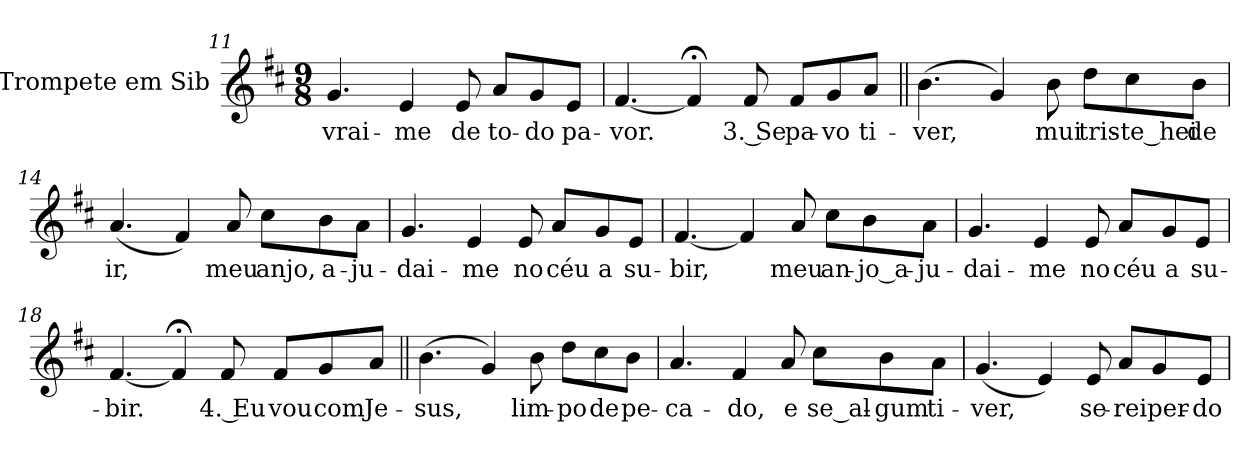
**kern	**text
*part1	*part1
*staff1	*staff1
*I"Trompete em Sib	*
*I'Tpte.	*
*clefG2	*
*ITrd1c2	*
*k[]	*
*C:	*
*M9/8	*
=11	=11
!	!LO:LY:b:color=#000000
4.fi/	-vrai-
!	!LO:LY:b:color=#000000
4di/	-me
!	!LO:LY:b:color=#000000
8di/	de
!	!LO:LY:b:color=#000000
8gi/L	to-
!	!LO:LY:b:color=#000000
8fi/	-do
!	!LO:LY:b:color=#000000
8di/J	pa-
=12	=12
!	!LO:LY:b:color=#000000
[<4.ei/	-vor.
4e;i/]	.
!	!LO:LY:b:color=#000000
8ei/	3. Se
!	!LO:LY:b:color=#000000
8ei/L	pa-
!	!LO:LY:b:color=#000000
8fi/	-vo
!	!LO:LY:b:color=#000000
8gi/J	ti-
=13||	=13||
!	!LO:LY:b:color=#000000
(4.ai\	-ver,
4fi/)	.
!	!LO:LY:b:color=#000000
8ai\	mui
!	!LO:LY:b:color=#000000
8cci\L	tris-
!	!LO:LY:b:color=#000000
8bi\	-te_hei
!	!LO:LY:b:color=#000000
8ai\J	de
!!LO:LB:g=z
=14	=14
!	!LO:LY:b:color=#000000
(4.gi/	ir,
4ei/)	.
!	!LO:LY:b:color=#000000
8gi/	meu
!	!LO:LY:b:color=#000000
8bi\L	anjo,
!	!LO:LY:b:color=#000000
8ai\	a-
!	!LO:LY:b:color=#000000
8gi\J	-ju-
=15	=15
!	!LO:LY:b:color=#000000
4.fi/	-dai-
!	!LO:LY:b:color=#000000
4di/	-me
!	!LO:LY:b:color=#000000
8di/	no
!	!LO:LY:b:color=#000000
8gi/L	céu
!	!LO:LY:b:color=#000000
8fi/	a
!	!LO:LY:b:color=#000000
8di/J	su-
=16	=16
!	!LO:LY:b:color=#000000
[<4.ei/	-bir,
4ei/]	.
!	!LO:LY:b:color=#000000
8gi/	meu
!	!LO:LY:b:color=#000000
8bi\L	an-
!	!LO:LY:b:color=#000000
8ai\	-jo_a-
!	!LO:LY:b:color=#000000
8gi\J	-ju-
=17	=17
!	!LO:LY:b:color=#000000
4.fi/	-dai-
!	!LO:LY:b:color=#000000
4di/	-me
!	!LO:LY:b:color=#000000
8di/	no
!	!LO:LY:b:color=#000000
8gi/L	céu
!	!LO:LY:b:color=#000000
8fi/	a
!	!LO:LY:b:color=#000000
8di/J	su-
!!LO:LB:g=z
=18	=18
!	!LO:LY:b:color=#000000
[<4.ei/	-bir.
4e;i/]	.
!	!LO:LY:b:color=#000000
8ei/	4. Eu
!	!LO:LY:b:color=#000000
8ei/L	vou
!	!LO:LY:b:color=#000000
8fi/	com
!	!LO:LY:b:color=#000000
8gi/J	Je-
=19||	=19||
!	!LO:LY:b:color=#000000
(4.ai\	-sus,
4fi/)	.
!	!LO:LY:b:color=#000000
8ai\	lim-
!	!LO:LY:b:color=#000000
8cci\L	-po
!	!LO:LY:b:color=#000000
8bi\	de
!	!LO:LY:b:color=#000000
8ai\J	pe-
=20	=20
!	!LO:LY:b:color=#000000
4.gi/	-ca-
!	!LO:LY:b:color=#000000
4ei/	-do,
!	!LO:LY:b:color=#000000
8gi/	e
!	!LO:LY:b:color=#000000
8bi\L	se_al-
!	!LO:LY:b:color=#000000
8ai\	-gum
!	!LO:LY:b:color=#000000
8gi\J	ti-
=21	=21
!	!LO:LY:b:color=#000000
(4.fi/	-ver,
4di/)	.
!	!LO:LY:b:color=#000000
8di/	se-
!	!LO:LY:b:color=#000000
8gi/L	-rei
!	!LO:LY:b:color=#000000
8fi/	per-
!	!LO:LY:b:color=#000000
8di/J	-do-
=	=
*-	*-
